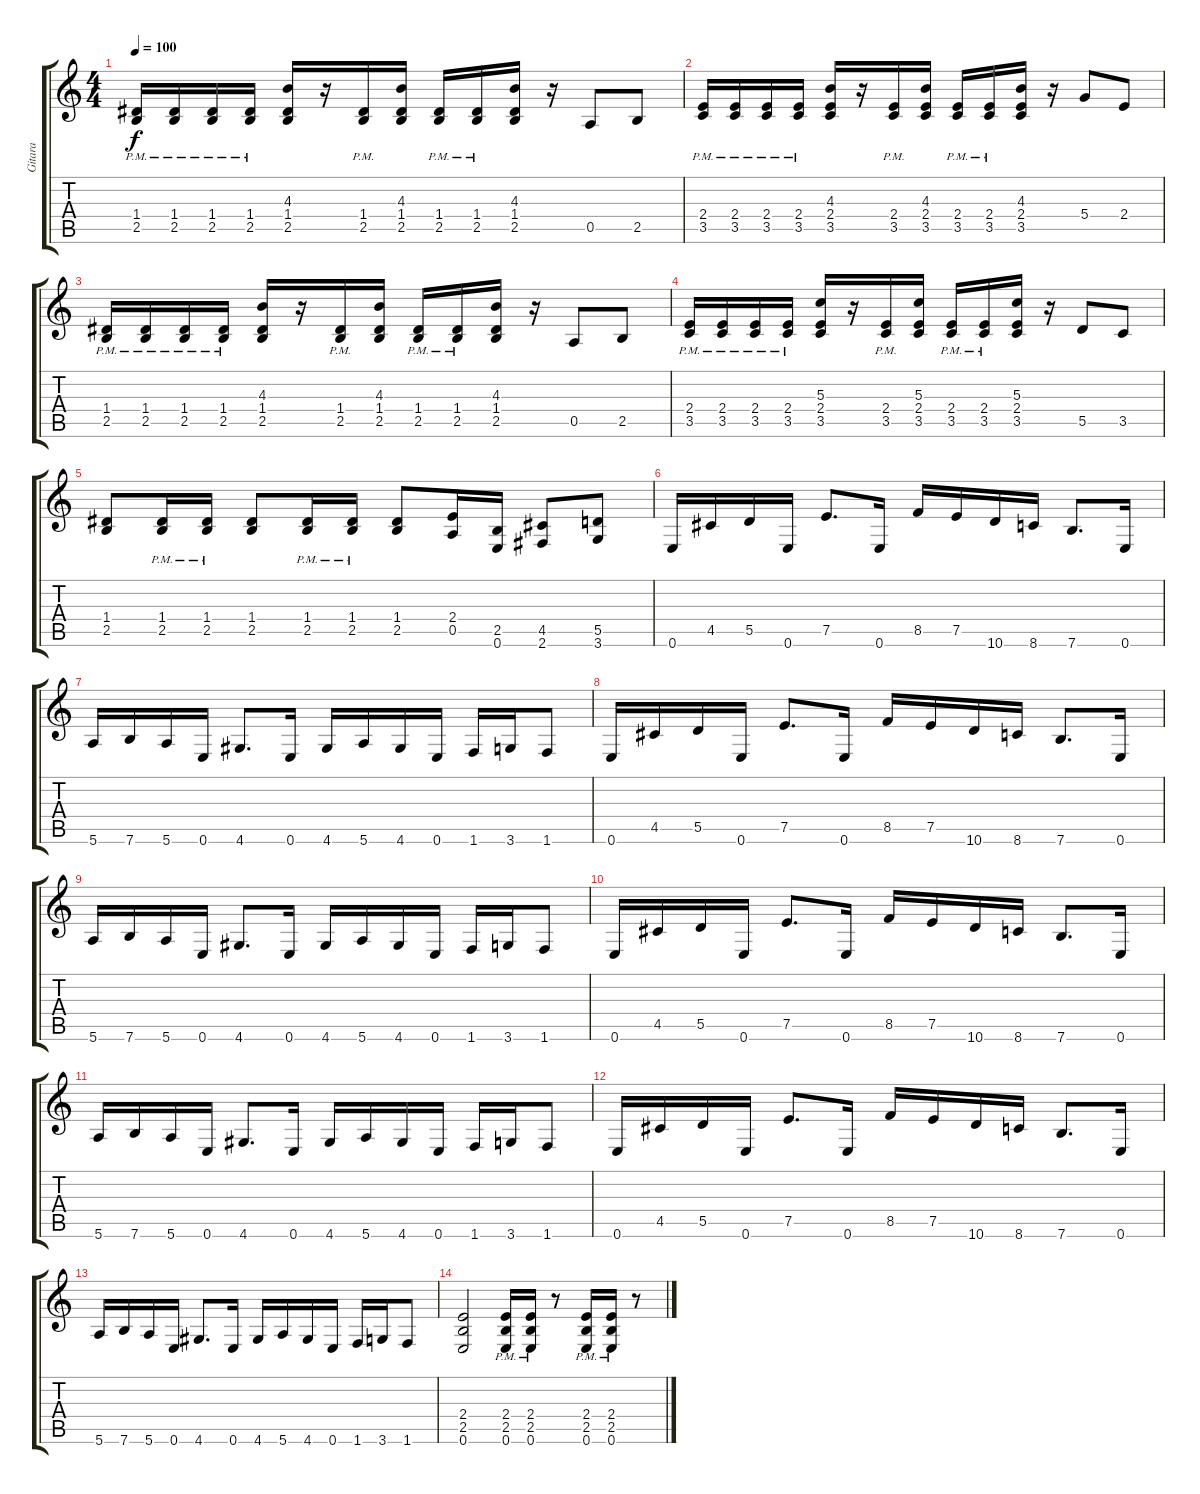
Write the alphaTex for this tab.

\track ("Gitara" "Gitara") {instrument distortionguitar}
\staff {score tabs}
\tuning (E4 B3 G3 D3 A2 E2) {hide}
\ts (4 4)
\tempo 100
\clef g2
\ks c
(1.4{pm} 2.5{pm}).16{dy f} (1.4{pm} 2.5{pm}).16 (1.4{pm} 2.5{pm}).16 (1.4{pm} 2.5{pm}).16 (4.3 1.4 2.5).16 r.16 (1.4{pm} 2.5{pm}).16 (4.3 1.4 2.5).16 (1.4{pm} 2.5{pm}).16 (1.4{pm} 2.5{pm}).16 (4.3 1.4 2.5).16 r.16 0.5.8 2.5.8 |
(2.4{pm} 3.5{pm}).16 (2.4{pm} 3.5{pm}).16 (2.4{pm} 3.5{pm}).16 (2.4{pm} 3.5{pm}).16 (4.3 2.4 3.5).16 r.16 (2.4{pm} 3.5{pm}).16 (4.3 2.4 3.5).16 (2.4{pm} 3.5{pm}).16 (2.4{pm} 3.5{pm}).16 (4.3 2.4 3.5).16 r.16 5.4.8 2.4.8 |
(1.4{pm} 2.5{pm}).16 (1.4{pm} 2.5{pm}).16 (1.4{pm} 2.5{pm}).16 (1.4{pm} 2.5{pm}).16 (4.3 1.4 2.5).16 r.16 (1.4{pm} 2.5{pm}).16 (4.3 1.4 2.5).16 (1.4{pm} 2.5{pm}).16 (1.4{pm} 2.5{pm}).16 (4.3 1.4 2.5).16 r.16 0.5.8 2.5.8 |
(2.4{pm} 3.5{pm}).16 (2.4{pm} 3.5{pm}).16 (2.4{pm} 3.5{pm}).16 (2.4{pm} 3.5{pm}).16 (5.3 2.4 3.5).16 r.16 (2.4{pm} 3.5{pm}).16 (5.3 2.4 3.5).16 (2.4{pm} 3.5{pm}).16 (2.4{pm} 3.5{pm}).16 (5.3 2.4 3.5).16 r.16 5.5.8 3.5.8 |
(1.4 2.5).8 (1.4{pm} 2.5{pm}).16 (1.4{pm} 2.5{pm}).16 (1.4 2.5).8 (1.4{pm} 2.5{pm}).16 (1.4{pm} 2.5{pm}).16 (1.4 2.5).8 (2.4 0.5).16 (2.5 0.6).16 (4.5 2.6).8 (5.5 3.6).8 |
0.6.16 4.5.16 5.5.16 0.6.16 7.5.8{d} 0.6.16 8.5.16 7.5.16 10.6.16 8.6.16 7.6.8{d} 0.6.16 |
5.6.16 7.6.16 5.6.16 0.6.16 4.6.8{d} 0.6.16 4.6.16 5.6.16 4.6.16 0.6.16 1.6.16 3.6.16 1.6.8 |
0.6.16 4.5.16 5.5.16 0.6.16 7.5.8{d} 0.6.16 8.5.16 7.5.16 10.6.16 8.6.16 7.6.8{d} 0.6.16 |
5.6.16 7.6.16 5.6.16 0.6.16 4.6.8{d} 0.6.16 4.6.16 5.6.16 4.6.16 0.6.16 1.6.16 3.6.16 1.6.8 |
0.6.16 4.5.16 5.5.16 0.6.16 7.5.8{d} 0.6.16 8.5.16 7.5.16 10.6.16 8.6.16 7.6.8{d} 0.6.16 |
5.6.16 7.6.16 5.6.16 0.6.16 4.6.8{d} 0.6.16 4.6.16 5.6.16 4.6.16 0.6.16 1.6.16 3.6.16 1.6.8 |
0.6.16 4.5.16 5.5.16 0.6.16 7.5.8{d} 0.6.16 8.5.16 7.5.16 10.6.16 8.6.16 7.6.8{d} 0.6.16 |
5.6.16 7.6.16 5.6.16 0.6.16 4.6.8{d} 0.6.16 4.6.16 5.6.16 4.6.16 0.6.16 1.6.16 3.6.16 1.6.8 |
(2.4 2.5 0.6).2 (2.4{pm} 2.5{pm} 0.6{pm}).16 (2.4{pm} 2.5{pm} 0.6{pm}).16 r.8 (2.4{pm} 2.5{pm} 0.6{pm}).16 (2.4{pm} 2.5{pm} 0.6{pm}).16 r.8
